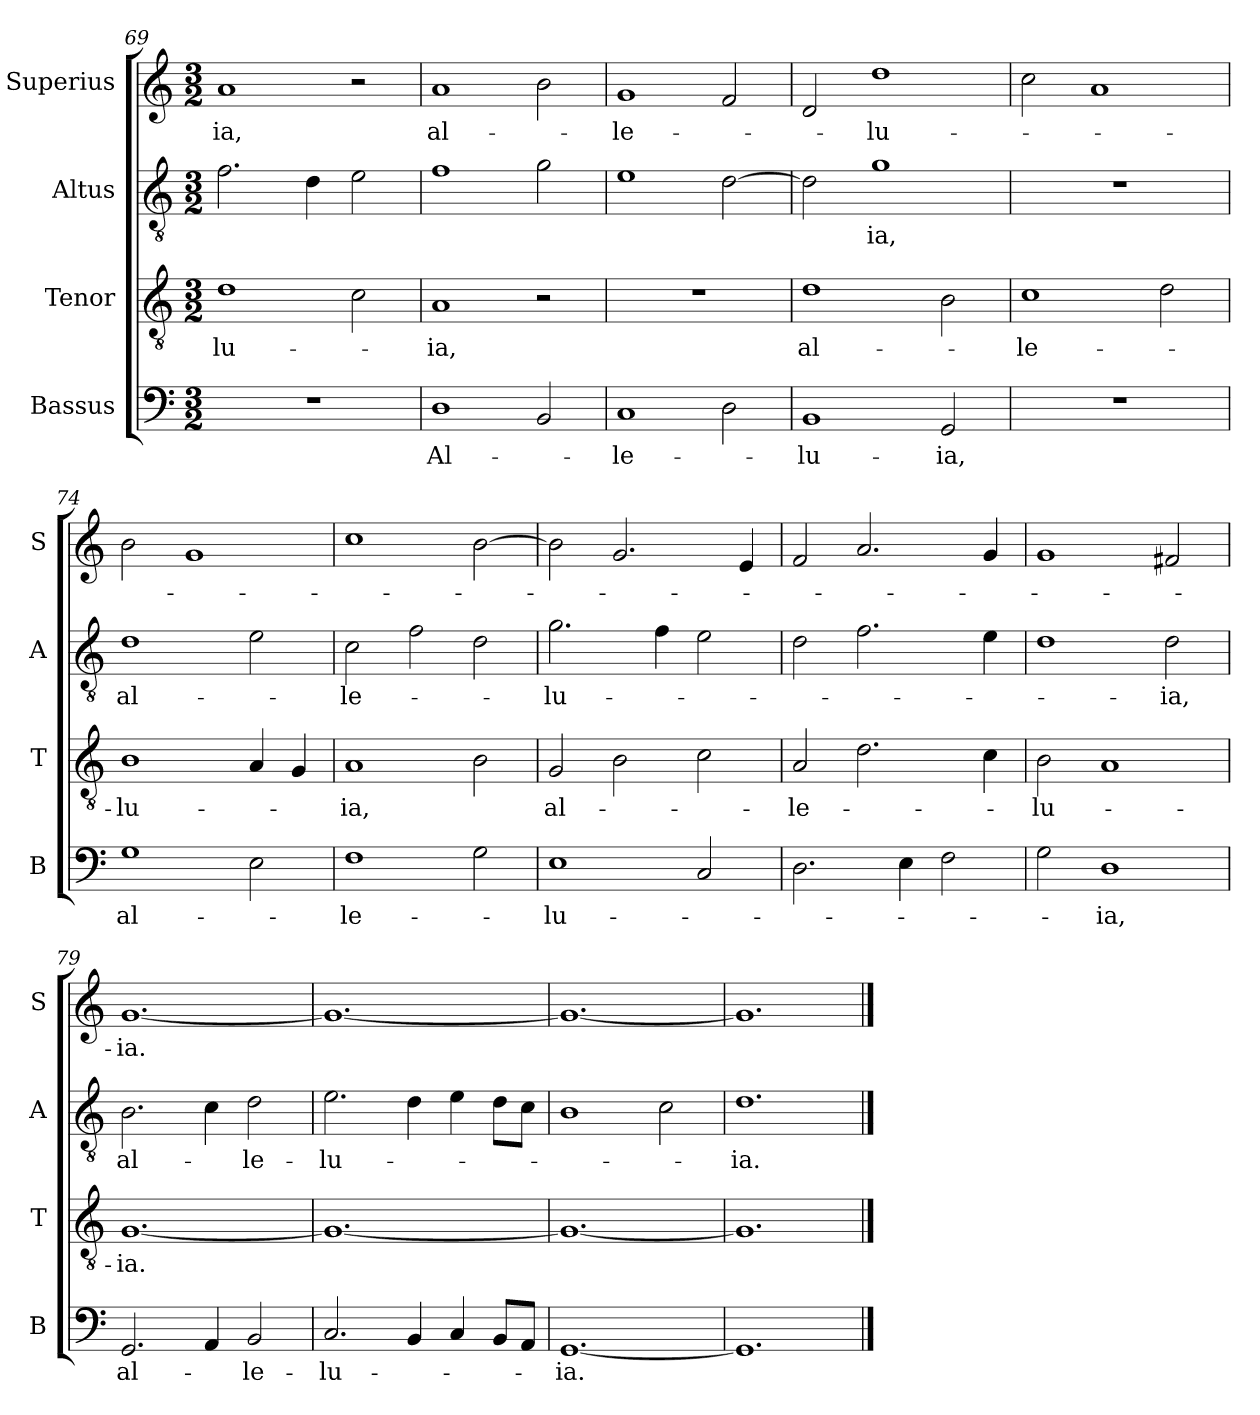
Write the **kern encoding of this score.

**kern	**text	**kern	**text	**kern	**text	**kern	**text
*part4	*part4	*part3	*part3	*part2	*part2	*part1	*part1
*staff4	*staff4	*staff3	*staff3	*staff2	*staff2	*staff1	*staff1
*I"Bassus	*	*I"Tenor	*	*I"Altus	*	*I"Superius	*
*I'B	*	*I'T	*	*I'A	*	*I'S	*
*clefF4	*	*clefGv2	*	*clefGv2	*	*clefG2	*
*k[]	*	*k[]	*	*k[]	*	*k[]	*
*M3/2	*	*M3/2	*	*M3/2	*	*M3/2	*
=69	=69	=69	=69	=69	=69	=69	=69
1.r	.	1d	-lu-	2.f	.	1a	-ia,
.	.	.	.	4d	.	.	.
.	.	2c	.	2e	.	2r	.
=70	=70	=70	=70	=70	=70	=70	=70
1D	Al-	1A	-ia,	1f	.	1a	al-
2BB	.	2r	.	2g	.	2b	.
=71	=71	=71	=71	=71	=71	=71	=71
1C	-le-	1.r	.	1e	.	1g	-le-
2D	.	.	.	[2d	.	2f	.
=72	=72	=72	=72	=72	=72	=72	=72
1BB	-lu-	1d	al-	2d]	.	2d	.
!	!	!	!	!	!LO:LY:i	!	!
.	.	.	.	1g	-ia,	1dd	-lu-
2GG	-ia,	2B	.	.	.	.	.
=73	=73	=73	=73	=73	=73	=73	=73
1.r	.	1c	-le-	1.r	.	2cc	.
.	.	.	.	.	.	1a	.
.	.	2d	.	.	.	.	.
=74	=74	=74	=74	=74	=74	=74	=74
1G	al-	1B	-lu-	1d	al-	2b	.
.	.	.	.	.	.	1g	.
2E	.	4A	.	2e	.	.	.
.	.	4G	.	.	.	.	.
=75	=75	=75	=75	=75	=75	=75	=75
!	!	!	!LO:LY:i	!	!LO:LY:i	!	!
1F	-le-	1A	-ia,	2c	-le-	1cc	.
.	.	.	.	2f	.	.	.
2G	.	2B	.	2d	.	[2b	.
=76	=76	=76	=76	=76	=76	=76	=76
!	!	!	!LO:LY:i	!	!LO:LY:i	!	!
1E	-lu-	2G	al-	2.g	-lu-	2b]	.
.	.	2B	.	.	.	2.g	.
.	.	.	.	4f	.	.	.
2C	.	2c	.	2e	.	.	.
.	.	.	.	.	.	4e	.
=77	=77	=77	=77	=77	=77	=77	=77
!	!	!	!LO:LY:i	!	!	!	!
2.D	.	2A	-le-	2d	.	2f	.
.	.	2.d	.	2.f	.	2.a	.
4E	.	.	.	.	.	.	.
2F	.	.	.	.	.	.	.
.	.	4c	.	4e	.	4g	.
=78	=78	=78	=78	=78	=78	=78	=78
!	!	!	!LO:LY:i	!	!	!	!
2G	.	2B	-lu-	1d	.	1g	.
!	!LO:LY:i	!	!	!	!	!	!
1D	-ia,	1A	.	.	.	.	.
!	!	!	!	!	!LO:LY:i	!	!
.	.	.	.	2d	-ia,	2f#X	.
=79	=79	=79	=79	=79	=79	=79	=79
!	!LO:LY:i	!	!	!	!LO:LY:i	!	!
2.GG	al-	[1.G	-ia.	2.B	al-	[1.g	-ia.
4AA	.	.	.	4c	.	.	.
!	!LO:LY:i	!	!	!	!LO:LY:i	!	!
2BB	-le-	.	.	2d	-le-	.	.
=80	=80	=80	=80	=80	=80	=80	=80
!	!LO:LY:i	!	!	!	!LO:LY:i	!	!
2.C	-lu-	1.G_	.	2.e	-lu-	1.g_	.
4BB	.	.	.	4d	.	.	.
4C	.	.	.	4e	.	.	.
8BBL	.	.	.	8dL	.	.	.
8AAJ	.	.	.	8cJ	.	.	.
=81	=81	=81	=81	=81	=81	=81	=81
[1.GG	-ia.	1.G_	.	1B	.	1.g_	.
.	.	.	.	2c	.	.	.
=82	=82	=82	=82	=82	=82	=82	=82
1.GG]	.	1.G]	.	1.d	-ia.	1.g]	.
==	==	==	==	==	==	==	==
*-	*-	*-	*-	*-	*-	*-	*-
